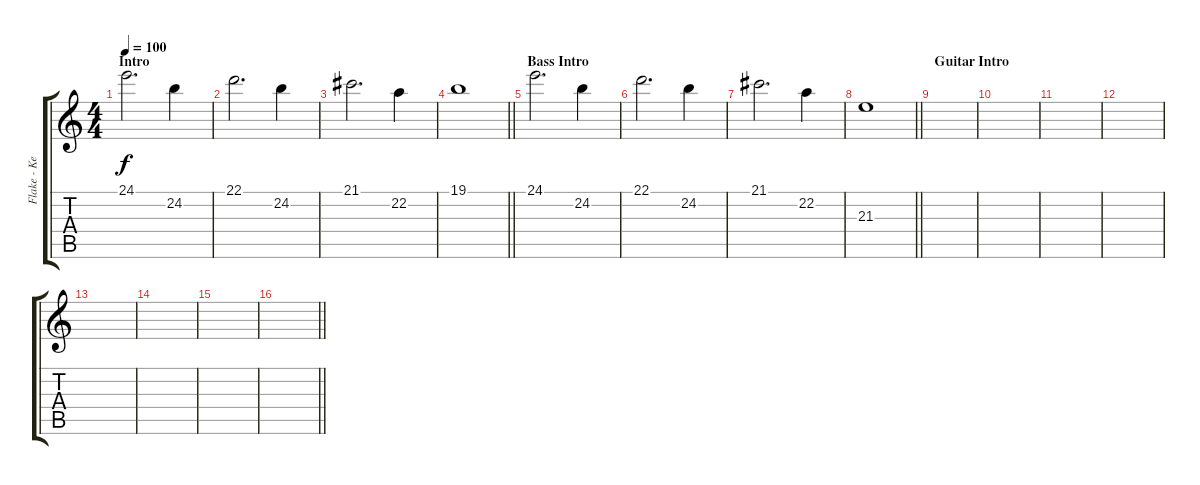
\track ("Flake - Keys" "Flake - Ke") {instrument whistle}
\staff {score tabs}
\tuning (E4 B3 G3 D3 A2 E2) {hide}
\ts (4 4)
\section ("" "Intro")
\tempo 100
\clef g2
\ks c
24.1.2{d dy f instrument whistle} 24.2.4 |
22.1.2{d} 24.2.4 |
21.1.2{d} 22.2.4 |
\barLineRight lightlight
19.1.1 |
\section ("" "Bass Intro")
24.1.2{d} 24.2.4 |
22.1.2{d} 24.2.4 |
21.1.2{d} 22.2.4 |
\barLineRight lightlight
21.3.1 |
\section ("" "Guitar Intro")
|
|
|
|
|
|
|
\barLineRight lightlight
